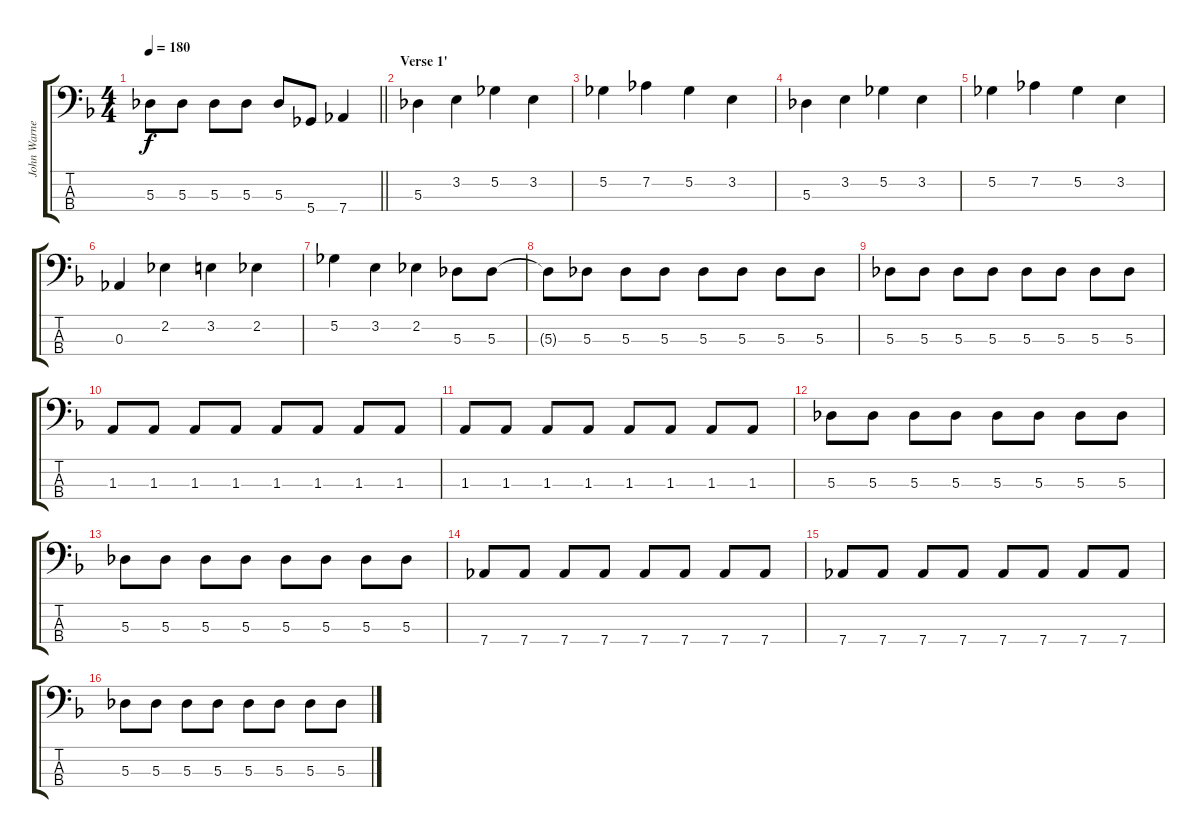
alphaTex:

\track ("John Warne (Bass)" "John Warne") {instrument electricbasspick}
\staff {score tabs}
\tuning (Gb2 Db2 Ab1 Db1) {hide}
\ts (4 4)
\tempo 180
\clef f4
\barLineRight lightlight
\ks dminor
5.3{t}.8{dy f} 5.3.8 5.3.8 5.3.8 5.3.8 5.4.8 7.4.4 |
\section ("" "Verse 1'")
5.3.4 3.2.4 5.2.4 3.2.4 |
5.2.4 7.2.4 5.2.4 3.2.4 |
5.3.4 3.2.4 5.2.4 3.2.4 |
5.2.4 7.2.4 5.2.4 3.2.4 |
0.3.4 2.2.4 3.2.4 2.2.4 |
5.2.4 3.2.4 2.2.4 5.3.8 5.3.8 |
5.3{t}.8 5.3.8 5.3.8 5.3.8 5.3.8 5.3.8 5.3.8 5.3.8 |
5.3.8 5.3.8 5.3.8 5.3.8 5.3.8 5.3.8 5.3.8 5.3.8 |
1.3.8 1.3.8 1.3.8 1.3.8 1.3.8 1.3.8 1.3.8 1.3.8 |
1.3.8 1.3.8 1.3.8 1.3.8 1.3.8 1.3.8 1.3.8 1.3.8 |
5.3.8 5.3.8 5.3.8 5.3.8 5.3.8 5.3.8 5.3.8 5.3.8 |
5.3.8 5.3.8 5.3.8 5.3.8 5.3.8 5.3.8 5.3.8 5.3.8 |
7.4.8 7.4.8 7.4.8 7.4.8 7.4.8 7.4.8 7.4.8 7.4.8 |
7.4.8 7.4.8 7.4.8 7.4.8 7.4.8 7.4.8 7.4.8 7.4.8 |
5.3.8 5.3.8 5.3.8 5.3.8 5.3.8 5.3.8 5.3.8 5.3.8
